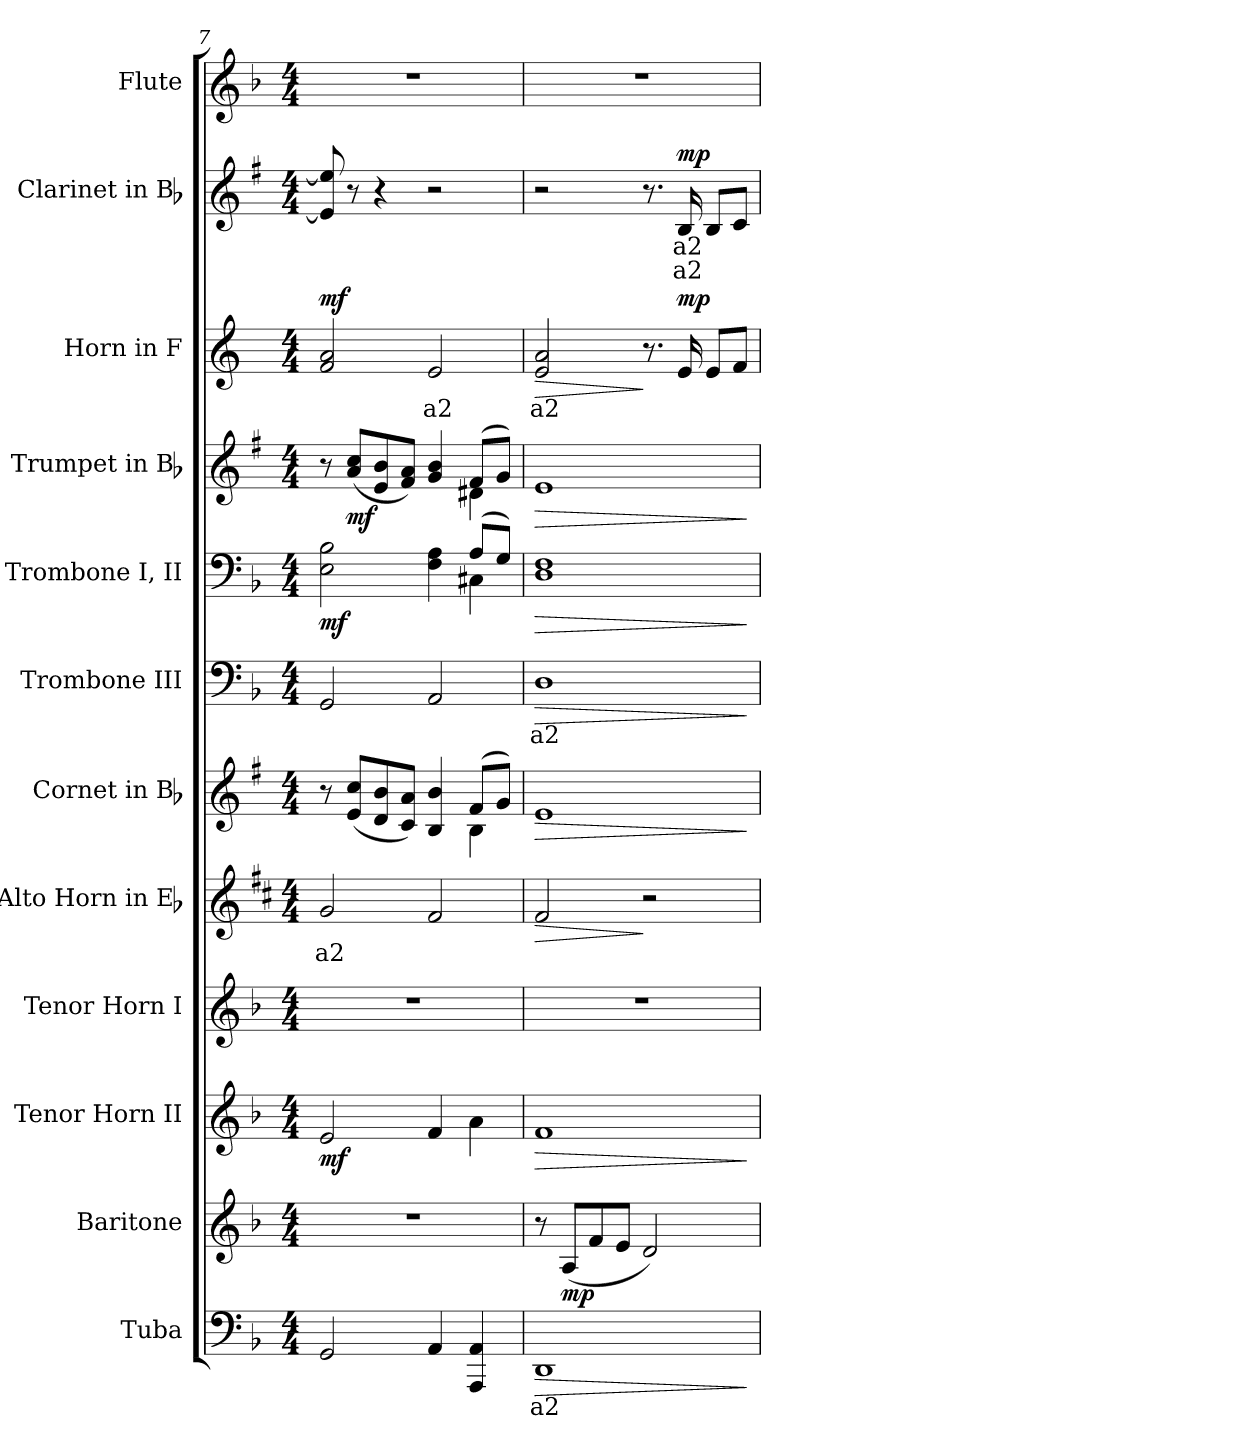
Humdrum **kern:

**kern	**text	**dynam	**kern	**dynam	**kern	**dynam	**kern	**kern	**text	**dynam	**kern	**dynam	**kern	**text	**dynam	**kern	**dynam	**kern	**dynam	**kern	**text	**dynam	**kern	**text	**text	**dynam	**kern
*part12	*part12	*part12	*part11	*part11	*part10	*part10	*part9	*part8	*part8	*part8	*part7	*part7	*part6	*part6	*part6	*part5	*part5	*part4	*part4	*part3	*part3	*part3	*part2	*part2	*part2	*part2	*part1
*staff12	*staff12	*staff12	*staff11	*staff11	*staff10	*staff10	*staff9	*staff8	*staff8	*staff8	*staff7	*staff7	*staff6	*staff6	*staff6	*staff5	*staff5	*staff4	*staff4	*staff3	*staff3	*staff3	*staff2	*staff2	*staff2	*staff2	*staff1
*I"Tuba	*	*	*I"Baritone	*	*I"Tenor Horn II	*	*I"Tenor Horn I	*I"Alto Horn in Eb	*	*	*I"Cornet in Bb	*	*I"Trombone III	*	*	*I"Trombone I, II	*	*I"Trumpet in Bb	*	*I"Horn in F	*	*	*I"Clarinet in Bb	*	*	*	*I"Flute
*I'Tba.	*	*	*I'Bar.	*	*I'Tenor.	*	*I'Tenor I.	*	*	*	*I'Cor.	*	*I'Tbn.	*	*	*I'Tbn.	*	*I'Tpt.	*	*I'Hn.	*	*	*I'Cl.	*	*	*	*I'Fl.
*clefF4	*	*	*clefG2	*	*clefG2	*	*clefG2	*clefG2	*	*	*clefG2	*	*clefF4	*	*	*clefF4	*	*clefG2	*	*clefG2	*	*	*clefG2	*	*	*	*clefG2
*	*	*	*ITrd8c14	*	*ITrd8c14	*	*ITrd8c14	*ITrd5c9	*	*	*ITrd1c2	*	*	*	*	*	*	*ITrd1c2	*	*ITrd4c7	*	*	*ITrd1c2	*	*	*	*
*k[b-]	*	*	*k[b-]	*	*k[b-]	*	*k[b-]	*k[b-]	*	*	*k[b-]	*	*k[b-]	*	*	*k[b-]	*	*k[b-]	*	*k[b-]	*	*	*k[b-]	*	*	*	*k[b-]
*F:	*	*	*F:	*	*F:	*	*F:	*F:	*	*	*F:	*	*F:	*	*	*F:	*	*F:	*	*F:	*	*	*F:	*	*	*	*F:
*M4/4	*	*	*M4/4	*	*M4/4	*	*M4/4	*M4/4	*	*	*M4/4	*	*M4/4	*	*	*M4/4	*	*M4/4	*	*M4/4	*	*	*M4/4	*	*	*	*M4/4
=7	=7	=7	=7	=7	=7	=7	=7	=7	=7	=7	=7	=7	=7	=7	=7	=7	=7	=7	=7	=7	=7	=7	=7	=7	=7	=7	=7
!	!	!	!	!	!	!	!	!	!LO:LY:a:color=#000000	!	!	!	!	!	!	!	!	!	!	!	!	!	!	!	!	!	!
*	*	*	*	*	*	*	*	*	*	*	*^	*	*	*	*	*^	*	*^	*	*	*	*	*	*	*	*	*
2GGi/	.	.	1r	.	2Ei/	mf	1r	2B-i/	a2	mf mf	8r	2ryy	.	2GGi/	.	.	2Ei\ 2B-i	2ryy	mf	8r	2ryy	.	2B-i/ 2di	.	mf	8di/] 8ddi]	.	.	.	1r
.	.	.	.	.	.	.	.	.	.	.	(8di/ 8b-iL	.	.	.	.	.	.	.	.	(8gi/ 8b-iL	.	mf	.	.	.	8r	.	.	.	.
.	.	.	.	.	.	.	.	.	.	.	8ci/ 8ai	.	.	.	.	.	.	.	.	8di/ 8ai	.	.	.	.	.	4r	.	.	.	.
.	.	.	.	.	.	.	.	.	.	.	8B-i/ 8giJ)	.	.	.	.	.	.	.	.	8ei/ 8giJ)	.	.	.	.	.	.	.	.	.	.
!	!	!	!	!	!	!	!	!	!	!	!	!	!	!	!	!	!	!	!	!	!	!	!	!LO:LY:a:color=#000000	!	!	!	!	!	!
4AAi/	.	.	.	.	4Fi/	.	.	2Ai/	.	.	4Ai/ 4ai	4ryy	.	2AAi/	.	.	4Fi\ 4Ai	4ryy	.	4fi/ 4ai	4ryy	.	2Ai/	a2	.	2r	.	.	.	.
4AAAi/ 4AAi	.	.	.	.	4Ai\	.	.	.	.	.	(8ei/L	4Ai\	.	.	.	.	(8Ai/L	4C#Xi\	.	(8ei/L	4c#Xi\	.	.	.	.	.	.	.	.	.
.	.	.	.	.	.	.	.	.	.	.	8fi/J)	.	.	.	.	.	8Gi/J)	.	.	8fi/J)	.	.	.	.	.	.	.	.	.	.
*	*	*	*	*	*	*	*	*	*	*	*	*	*	*	*	*	*v	*v	*	*	*	*	*	*	*	*	*	*	*	*
*	*	*	*	*	*	*	*	*	*	*	*v	*v	*	*	*	*	*	*	*v	*v	*	*	*	*	*	*	*	*	*
=8	=8	=8	=8	=8	=8	=8	=8	=8	=8	=8	=8	=8	=8	=8	=8	=8	=8	=8	=8	=8	=8	=8	=8	=8	=8	=8	=8
!	!LO:LY:a:color=#000000	!LO:HP:b	!	!	!	!LO:HP:b	!	!	!	!LO:HP:b	!	!LO:HP:b	!	!	!	!	!	!	!	!	!	!	!	!	!	!	!
!	!	!	!	!	!	!	!	!	!	!	!	!	!	!LO:LY:b:color=#000000	!LO:HP:b	!	!LO:HP:b	!	!LO:HP:b	!	!	!	!	!	!	!	!
!	!	!	!	!	!	!	!	!	!	!	!	!	!	!	!	!	!	!	!	!	!LO:LY:b:color=#000000	!LO:HP:b	!	!	!	!	!
1DDi	a2	>	8r	.	1Fi	>	1r	2Ai/	.	>	1di	>	1Di	a2	>	1Di 1Fi	>	1di	>	2Ai/ 2di	a2	>	2r	.	.	.	1r
.	.	.	(8AAi/L	mp	.	.	.	.	.	.	.	.	.	.	.	.	.	.	.	.	.	.	.	.	.	.	.
.	.	.	8Fi/	.	.	.	.	.	.	.	.	.	.	.	.	.	.	.	.	.	.	.	.	.	.	.	.
.	.	.	8Ei/J	.	.	.	.	.	.	.	.	.	.	.	.	.	.	.	.	.	.	.	.	.	.	.	.
.	.	.	2Di/)	.	.	.	.	2r	.	]	.	.	.	.	.	.	.	.	.	8.r	.	]	8.r	.	.	.	.
!	!	!	!	!	!	!	!	!	!	!	!	!	!	!	!	!	!	!	!	!	!	!	!	!LO:LY:a:color=#000000	!LO:LY:b:color=#000000	!	!
.	.	.	.	.	.	.	.	.	.	.	.	.	.	.	.	.	.	.	.	16Ai/	.	mp	16Ai/	a2	a2	mp	.
.	.	.	.	.	.	.	.	.	.	.	.	.	.	.	.	.	.	.	.	8Ai/L	.	.	8Ai/L	.	.	.	.
.	.	.	.	.	.	.	.	.	.	.	.	.	.	.	.	.	.	.	.	8B-i/J	.	.	8B-i/J	.	.	.	.
.	.	]	.	.	.	]	.	.	.	.	.	]	.	.	]	.	]	.	]	.	.	.	.	.	.	.	.
=	=	=	=	=	=	=	=	=	=	=	=	=	=	=	=	=	=	=	=	=	=	=	=	=	=	=	=
*-	*-	*-	*-	*-	*-	*-	*-	*-	*-	*-	*-	*-	*-	*-	*-	*-	*-	*-	*-	*-	*-	*-	*-	*-	*-	*-	*-
